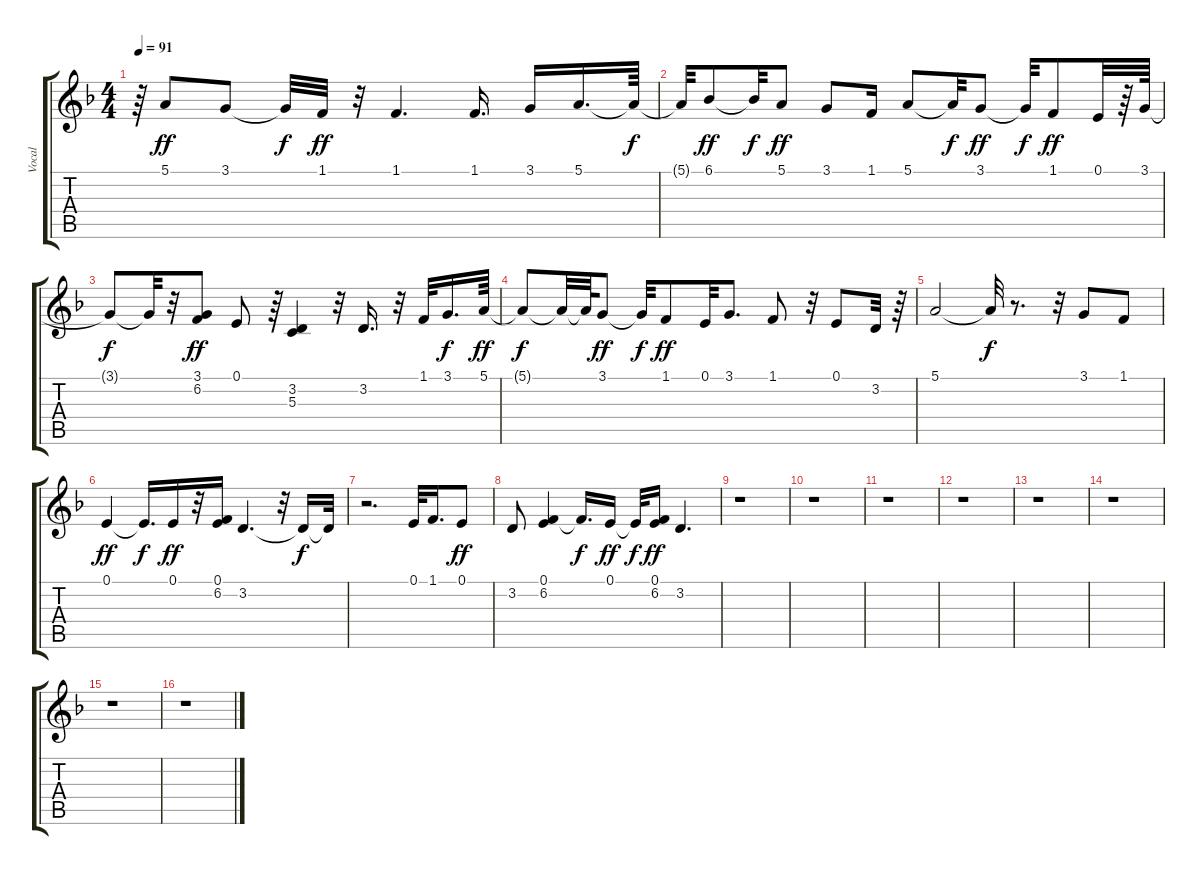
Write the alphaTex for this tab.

\track ("Vocal" "Vocal") {instrument stringensemble1}
\staff {score tabs}
\tuning (E4 B3 G3 D3 A2 E2) {hide}
\ts (4 4)
\tempo 91
\clef g2
\ks dminor
r.64{dy ff} 5.1.8 3.1.8 3.1{t}.32{dy f} 1.1.32{dy ff} r.32 1.1.4{d} 1.1.16{d} 3.1.16 5.1.16{d} 5.1{t}.64{dy f} |
5.1{t}.32 6.1.8{dy ff} 6.1{t}.32{dy f} 5.1.8{dy ff} 3.1.8 1.1.16 5.1.8 5.1{t}.32{dy f} 3.1.8{dy ff} 3.1{t}.32{dy f} 1.1.8{dy ff} 0.1.32 r.64 3.1.64 |
3.1{t}.8{dy f} 3.1{t}.32 r.32 (3.1 6.2).8{dy ff} 0.1.8 r.64 (3.2 5.3).4 r.32 3.2.16{d} r.32 1.1.32 3.1.16{d dy f} 5.1.64{dy ff} |
5.1{t}.8{dy f} 5.1{t}.32 5.1{t}.64 3.1.8{dy ff} 3.1{t}.32{dy f} 1.1.8{dy ff} 0.1.32 3.1.8{d} 1.1.8 r.32 0.1.8 3.2.32 r.64 |
5.1.2 5.1{t}.32{dy f} r.8{d} r.32 3.1.8 1.1.8 |
0.1.4{dy ff} 0.1{t}.16{d dy f} 0.1.16{dy ff} r.32 (0.1 6.2).16 3.2.4{d} r.32 3.2{t}.16{dy f} 3.2{t}.32 |
r.2{d} 0.1.32 1.1.16{d} 0.1.8{dy ff} |
3.2.8 (0.1 6.2).4 6.2{t}.16{d dy f} 0.1.16{dy ff} 0.1{t}.32{dy f} (0.1 6.2).16{dy ff} 3.2.4{d} |
r.1 |
r.1 |
r.1 |
r.1 |
r.1 |
r.1 |
r.1 |
r.1
